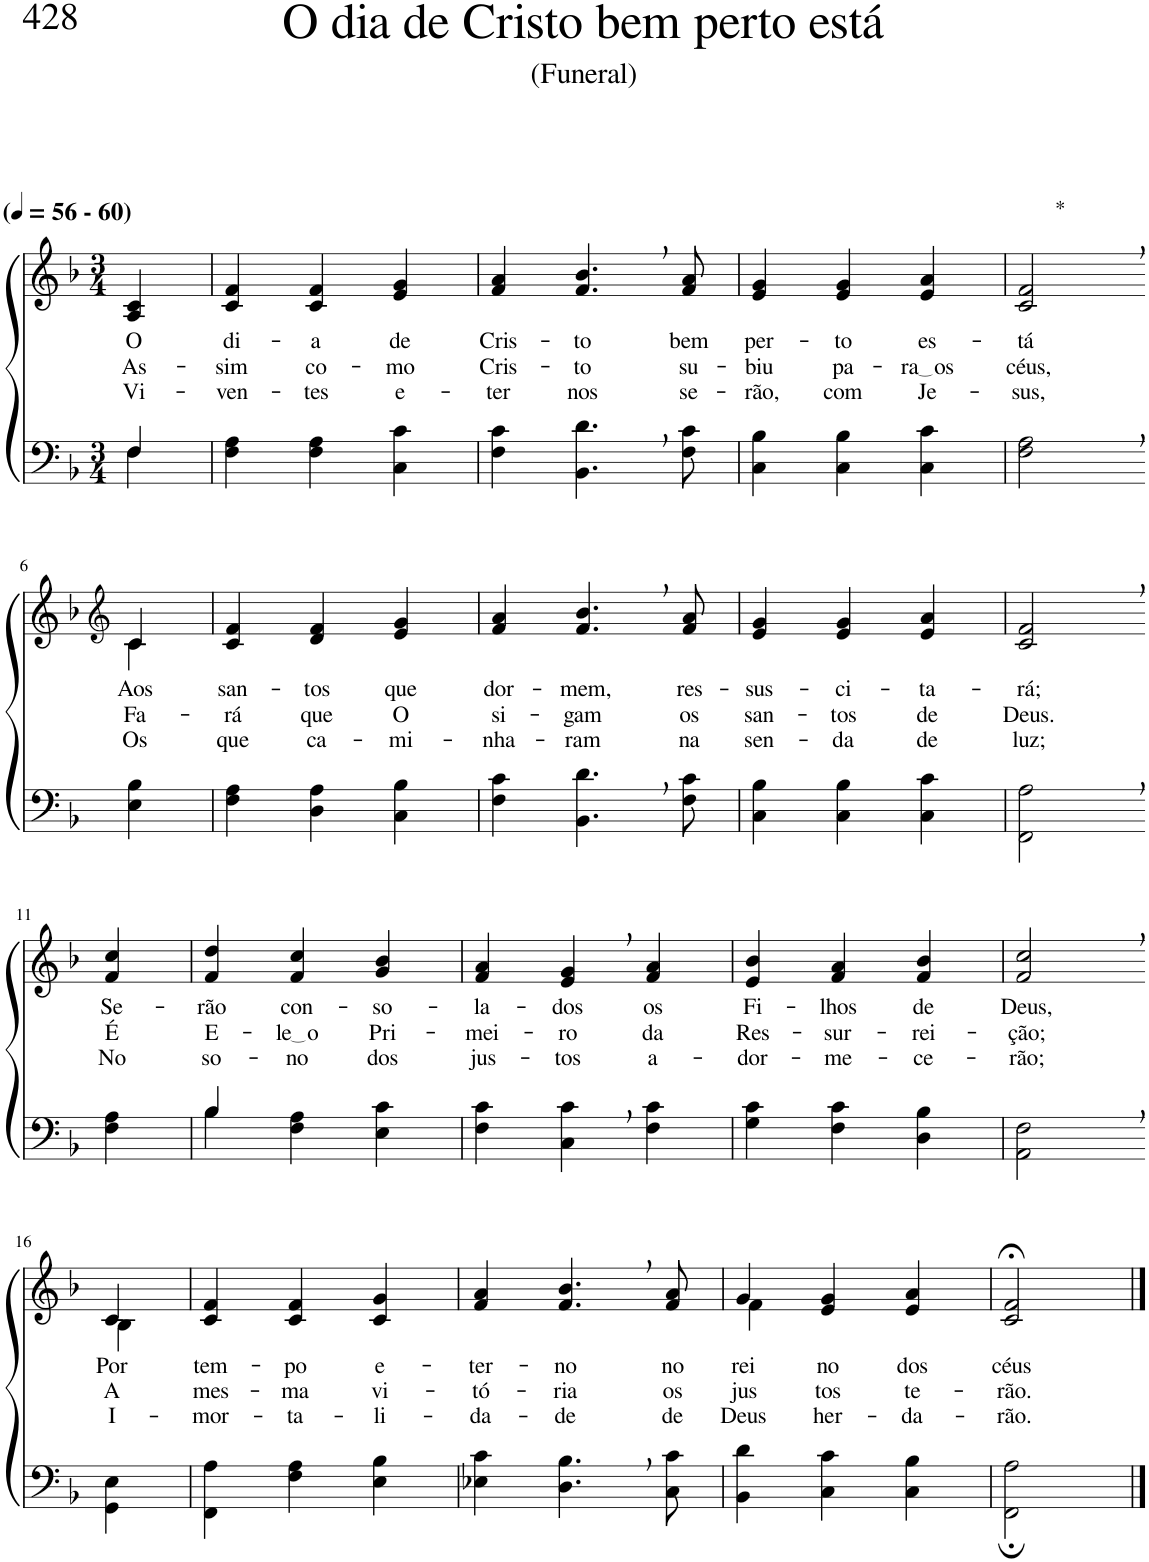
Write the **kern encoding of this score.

**kern	**kern	**text	**text	**text
*part2	*part1	*part1	*part1	*part1
*staff2	*staff1	*staff1	*staff1	*staff1
*I"Parte III e IV	*I"Parte I e II	*	*	*
*clefF4	*clefG2	*	*	*
*k[b-]	*k[b-]	*	*	*
*M3/4	*M3/4	*	*	*
*MM56	*MM56	*	*	*
=1	=1	=1	=1	=1
*^	*	*	*	*
!	!	!LO:TX:a:B:t=(	!	!	!
!	!	!LO:TX:a:B:t=- 60)	!	!	!
!	!	!	!LO:LY:b	!LO:LY:b	!LO:LY:b
4F\	4F/	4A/ 4c/	O	As-	Vi-
=2	=2	=2	=2	=2	=2
!	!	!	!LO:LY:b	!LO:LY:b	!LO:LY:b
*v	*v	*	*	*	*
4F\ 4A\	4c/ 4f/	di-	-sim	-ven-
!	!	!LO:LY:b	!LO:LY:b	!LO:LY:b
4F\ 4A\	4c/ 4f/	-a	co-	-tes
!	!	!LO:LY:b	!LO:LY:b	!LO:LY:b
4C\ 4c\	4e/ 4g/	de	-mo	e-
=3	=3	=3	=3	=3
!	!	!LO:LY:b	!LO:LY:b	!LO:LY:b
4F\ 4c\	4f/ 4a/	Cris-	Cris-	-ter
!	!	!LO:LY:b	!LO:LY:b	!LO:LY:b
4.BB-\, 4.d\,	4.f/, 4.b-/,	-to	-to	nos
!	!	!LO:LY:b	!LO:LY:b	!LO:LY:b
8F\ 8c\	8f/ 8a/	bem	su-	se-
=4	=4	=4	=4	=4
!	!	!LO:LY:b	!LO:LY:b	!LO:LY:b
4C\ 4B-\	4e/ 4g/	per-	-biu	-rão,
!	!	!LO:LY:b	!LO:LY:b	!LO:LY:b
4C\ 4B-\	4e/ 4g/	-to	pa-	com
!	!	!LO:LY:b	!LO:LY:b	!LO:LY:b
4C\ 4c\	4e/ 4a/	es-	ra os	Je-
=5	=5	=5	=5	=5
!	!LO:TX:a:t=*	!	!	!
!	!	!LO:LY:b	!LO:LY:b	!LO:LY:b
2F\, 2A\,	2c/, 2f/,	-tá	céus,	-sus,
!!LO:LB:g=z
=6-	=6-	=6-	=6-	=6-
*	*clefG2	*	*	*
!	!	!LO:LY:b	!LO:LY:b	!LO:LY:b
*	*^	*	*	*
4E\ 4B-\	4c\	4c/	Aos	Fa-	Os
=7	=7	=7	=7	=7	=7
!	!	!	!LO:LY:b	!LO:LY:b	!LO:LY:b
*	*v	*v	*	*	*
4F\ 4A\	4c/ 4f/	san-	-rá	que
!	!	!LO:LY:b	!LO:LY:b	!LO:LY:b
4D\ 4A\	4d/ 4f/	-tos	que	ca-
!	!	!LO:LY:b	!LO:LY:b	!LO:LY:b
4C\ 4B-\	4e/ 4g/	que	O	-mi-
=8	=8	=8	=8	=8
!	!	!LO:LY:b	!LO:LY:b	!LO:LY:b
4F\ 4c\	4f/ 4a/	dor-	si-	-nha-
!	!	!LO:LY:b	!LO:LY:b	!LO:LY:b
4.BB-\, 4.d\,	4.f/, 4.b-/,	-mem,	-gam	-ram
!	!	!LO:LY:b	!LO:LY:b	!LO:LY:b
8F\ 8c\	8f/ 8a/	res-	os	na
=9	=9	=9	=9	=9
!	!	!LO:LY:b	!LO:LY:b	!LO:LY:b
4C\ 4B-\	4e/ 4g/	-sus-	san-	sen-
!	!	!LO:LY:b	!LO:LY:b	!LO:LY:b
4C\ 4B-\	4e/ 4g/	-ci-	-tos	-da
!	!	!LO:LY:b	!LO:LY:b	!LO:LY:b
4C\ 4c\	4e/ 4a/	-ta-	de	de
=10	=10	=10	=10	=10
!	!	!LO:LY:b	!LO:LY:b	!LO:LY:b
2FF\, 2A\,	2c/, 2f/,	-rá;	Deus.	luz;
!!LO:LB:g=z
=11-	=11-	=11-	=11-	=11-
!	!	!LO:LY:b	!LO:LY:b	!LO:LY:b
4F\ 4A\	4f/ 4cc/	Se-	É	No
=12	=12	=12	=12	=12
*^	*	*	*	*
!	!	!	!LO:LY:b	!LO:LY:b	!LO:LY:b
4B-/	4B-\	4f/ 4dd/	-rão	E-	so-
!	!	!	!LO:LY:b	!LO:LY:b	!LO:LY:b
2ryy	4F\ 4A\	4f/ 4cc/	con-	le o	-no
!	!	!	!LO:LY:b	!LO:LY:b	!LO:LY:b
.	4E\ 4c\	4g/ 4b-/	-so-	Pri-	dos
=13	=13	=13	=13	=13	=13
!	!	!	!LO:LY:b	!LO:LY:b	!LO:LY:b
*v	*v	*	*	*	*
4F\ 4c\	4f/ 4a/	-la-	-mei-	jus-
!	!	!LO:LY:b	!LO:LY:b	!LO:LY:b
4C\, 4c\,	4e/, 4g/,	-dos	-ro	-tos
!	!	!LO:LY:b	!LO:LY:b	!LO:LY:b
4F\ 4c\	4f/ 4a/	os	da	a-
=14	=14	=14	=14	=14
!	!	!LO:LY:b	!LO:LY:b	!LO:LY:b
4G\ 4c\	4e/ 4b-/	Fi-	Res-	-dor-
!	!	!LO:LY:b	!LO:LY:b	!LO:LY:b
4F\ 4c\	4f/ 4a/	-lhos	-sur-	-me-
!	!	!LO:LY:b	!LO:LY:b	!LO:LY:b
4D\ 4B-\	4f/ 4b-/	de	-rei-	-ce-
=15	=15	=15	=15	=15
!	!	!LO:LY:b	!LO:LY:b	!LO:LY:b
2AA\, 2F\,	2f/, 2cc/,	Deus,	-ção;	-rão;
!!LO:LB:g=z
=16-	=16-	=16-	=16-	=16-
*	*^	*	*	*
!	!	!	!LO:LY:b	!LO:LY:b	!LO:LY:b
4GG\ 4E\	4c/	4B-\	Por	A	I-
=17	=17	=17	=17	=17	=17
!	!	!	!LO:LY:b	!LO:LY:b	!LO:LY:b
*	*v	*v	*	*	*
4FF\ 4A\	4c/ 4f/	tem-	mes-	-mor-
!	!	!LO:LY:b	!LO:LY:b	!LO:LY:b
4F\ 4A\	4c/ 4f/	-po	-ma	-ta-
!	!	!LO:LY:b	!LO:LY:b	!LO:LY:b
4E\ 4B-\	4c/ 4g/	e-	vi-	-li-
=18	=18	=18	=18	=18
!	!	!LO:LY:b	!LO:LY:b	!LO:LY:b
4E-X\ 4c\	4f/ 4a/	-ter-	-tó-	-da-
!	!	!LO:LY:b	!LO:LY:b	!LO:LY:b
4.D\, 4.B-\,	4.f/, 4.b-/,	-no	-ria	-de
!	!	!LO:LY:b	!LO:LY:b	!LO:LY:b
8C\ 8c\	8f/ 8a/	no	os	de
=19	=19	=19	=19	=19
*	*^	*	*	*
!	!	!	!LO:LY:b	!LO:LY:b	!LO:LY:b
4BB-\ 4d\	4g/	4f\	rei-	jus-	Deus
!	!	!	!LO:LY:b	!LO:LY:b	!LO:LY:b
4C\ 4c\	4e/ 4g/	2ryy	-no	-tos	her-
!	!	!	!LO:LY:b	!LO:LY:b	!LO:LY:b
4C\ 4B-\	4e/ 4a/	.	dos	te-	-da-
*	*v	*v	*	*	*
=20	=20	=20	=20	=20
!	!	!LO:LY:b	!LO:LY:b	!LO:LY:b
2FF\; 2A\;	2c/;< 2f/;<	céus	-rão.	-rão.
==	==	==	==	==
*-	*-	*-	*-	*-
